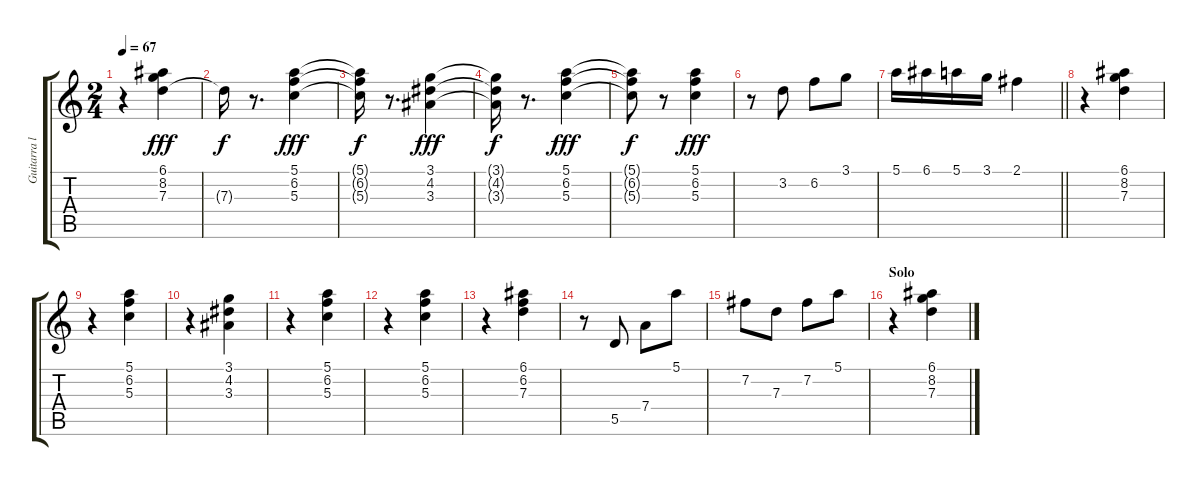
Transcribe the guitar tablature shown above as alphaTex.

\track ("Guitarra ll" "Guitarra l") {instrument electricguitarjazz}
\staff {score tabs}
\tuning (E4 B3 G3 D3 A2 E2) {hide}
\ts (2 4)
\tempo 67
\clef g2
\ks c
r.4{dy fff} (6.1 8.2 7.3).4 |
7.3{t}.16{dy f} r.8{d} (5.1 6.2 5.3).4{dy fff} |
(5.1{t} 6.2{t} 5.3{t}).16{dy f} r.8{d} (3.1 4.2 3.3).4{dy fff} |
(3.1{t} 4.2{t} 3.3{t}).16{dy f} r.8{d} (5.1 6.2 5.3).4{dy fff} |
(5.1{t} 6.2{t} 5.3{t}).8{dy f} r.8 (5.1 6.2 5.3).4{dy fff} |
r.8 3.2.8 6.2.8 3.1.8 |
\barLineRight lightlight
5.1.16 6.1.16 5.1.16 3.1.16 2.1.4 |
r.4 (6.1 8.2 7.3).4 |
r.4 (5.1 6.2 5.3).4 |
r.4 (3.1 4.2 3.3).4 |
r.4 (5.1 6.2 5.3).4 |
r.4 (5.1 6.2 5.3).4 |
r.4 (6.1 6.2 7.3).4 |
r.8 5.5.8 7.4.8 5.1.8 |
7.2.8 7.3.8 7.2.8 5.1.8 |
\section ("" "Solo")
r.4 (6.1 8.2 7.3).4
